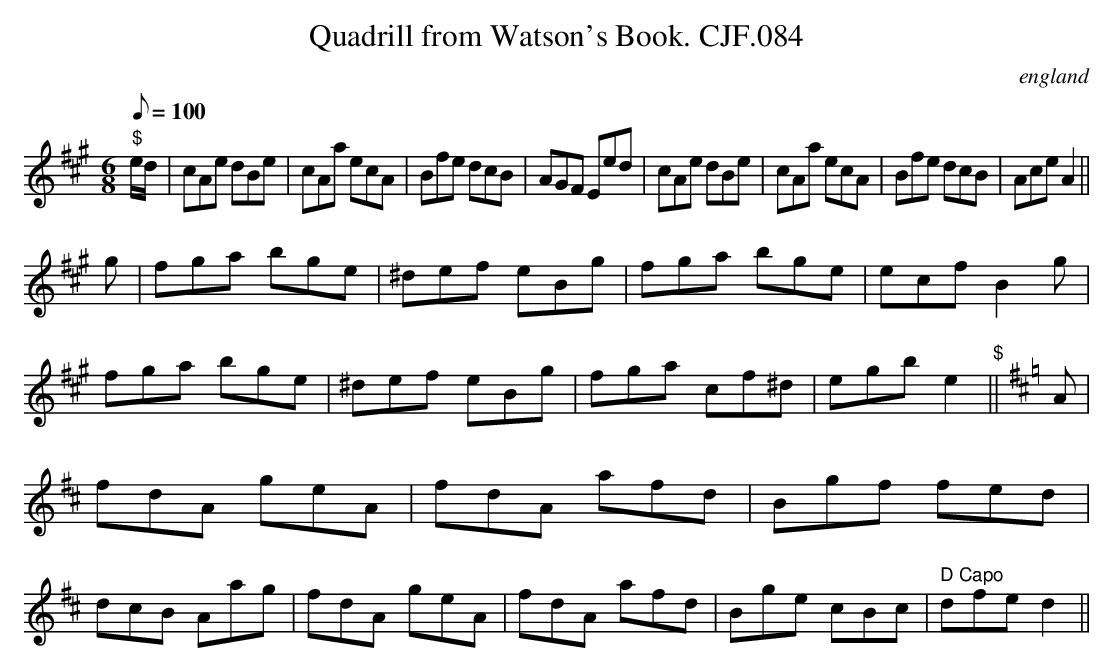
X:1
T:Quadrill from Watson's Book. CJF.084
O:england
M:6/8
L:1/8
Q:100
K:A
"$"e/d/|cAe dBe|cAa ecA|Bfe dcB|AGF Eed|\
cAe dBe|cAa ecA|Bfe dcB|AceA2||
g|fga bge|^def eBg|fga bge|ecfB2g|\
fga bge|^def eBg|fga cf^d|egbe2"$"||\
K:D
A|fdA geA|fdA afd|Bgf fed|dcB Aag|\
fdA geA|fdA afd|Bge cBc|" D Capo"dfed2||
